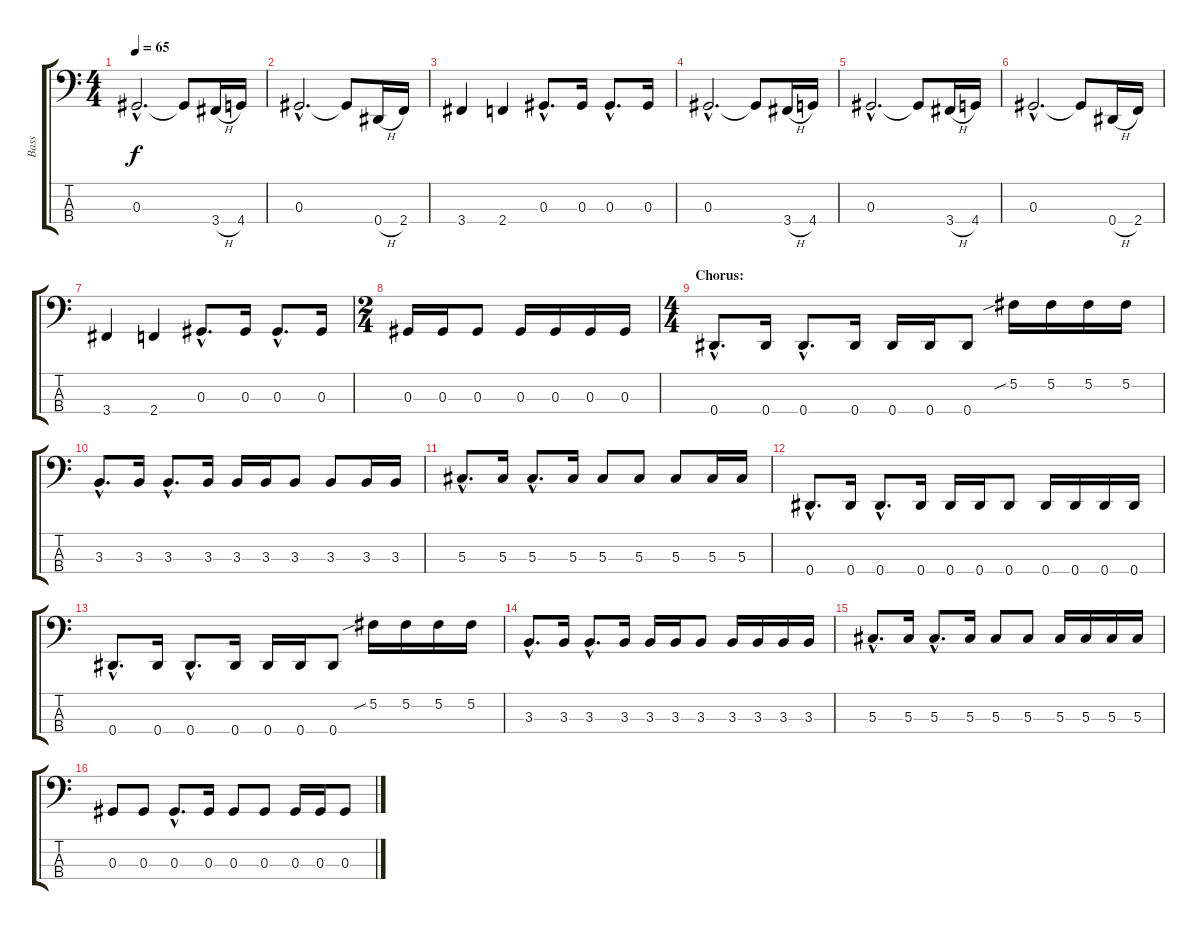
\track ("Bass" "Bass") {instrument fretlessbass}
\staff {score tabs}
\tuning (Gb2 Db2 Ab1 Eb1) {hide}
\ts (4 4)
\tempo 65
\clef f4
\ks c
0.3{hac}.2{d dy f} 0.3{t}.8 3.4{h}.16 4.4.16 |
0.3{hac}.2{d} 0.3{t}.8 0.4{h}.16 2.4.16 |
3.4.4 2.4.4 0.3{hac}.8{d} 0.3.16 0.3{hac}.8{d} 0.3.16 |
0.3{hac}.2{d} 0.3{t}.8 3.4{h}.16 4.4.16 |
0.3{hac}.2{d} 0.3{t}.8 3.4{h}.16 4.4.16 |
0.3{hac}.2{d} 0.3{t}.8 0.4{h}.16 2.4.16 |
3.4.4 2.4.4 0.3{hac}.8{d} 0.3.16 0.3{hac}.8{d} 0.3.16 |
\ts (2 4)
0.3.16 0.3.16 0.3.8 0.3.16 0.3.16 0.3.16 0.3.16 |
\ts (4 4)
\section ("" "Chorus:")
0.4{hac}.8{d} 0.4.16 0.4{hac}.8{d} 0.4.16 0.4.16 0.4.16 0.4.8 5.2{sib}.16 5.2.16 5.2.16 5.2.16 |
3.3{hac}.8{d} 3.3.16 3.3{hac}.8{d} 3.3.16 3.3.16 3.3.16 3.3.8 3.3.8 3.3.16 3.3.16 |
5.3{hac}.8{d} 5.3.16 5.3{hac}.8{d} 5.3.16 5.3.8 5.3.8 5.3.8 5.3.16 5.3.16 |
0.4{hac}.8{d} 0.4.16 0.4{hac}.8{d} 0.4.16 0.4.16 0.4.16 0.4.8 0.4.16 0.4.16 0.4.16 0.4.16 |
0.4{hac}.8{d} 0.4.16 0.4{hac}.8{d} 0.4.16 0.4.16 0.4.16 0.4.8 5.2{sib}.16 5.2.16 5.2.16 5.2.16 |
3.3{hac}.8{d} 3.3.16 3.3{hac}.8{d} 3.3.16 3.3.16 3.3.16 3.3.8 3.3.16 3.3.16 3.3.16 3.3.16 |
5.3{hac}.8{d} 5.3.16 5.3{hac}.8{d} 5.3.16 5.3.8 5.3.8 5.3.16 5.3.16 5.3.16 5.3.16 |
0.3.8 0.3.8 0.3{hac}.8{d} 0.3.16 0.3.8 0.3.8 0.3.16 0.3.16 0.3.8
